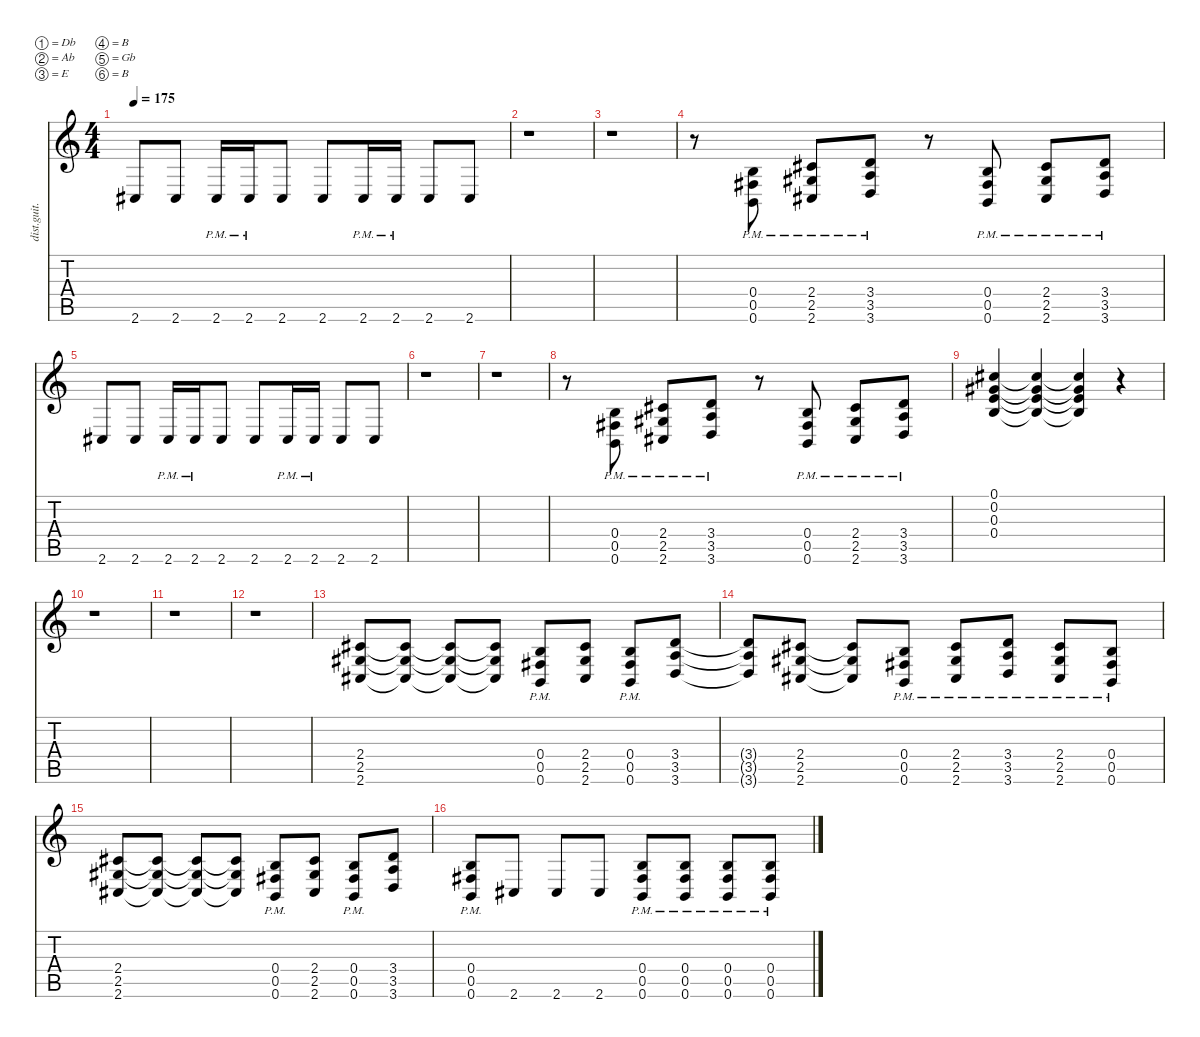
\defaultSystemsLayout 4
\hideDynamics
\bracketExtendMode nobrackets
\otherSystemsTrackNameOrientation horizontal
\track ("riff" "dist.guit.") {instrument distortionguitar}
\staff {score tabs}
\tuning (Db4 Ab3 E3 B2 Gb2 B1)
\ts (4 4)
\tempo 175
\clef g2
\ks c
2.6{acc #}.8{dy mf instrument distortionguitar beam Up} 2.6{acc #}.8{beam Up} 2.6{pm acc #}.16{beam Up} 2.6{pm acc #}.16{beam Up} 2.6{acc #}.8{beam Up} 2.6{acc #}.8{beam Up} 2.6{pm acc #}.16{beam Up} 2.6{pm acc #}.16{beam Up} 2.6{acc #}.8{beam Up} 2.6{acc #}.8{beam Up} |
r.1{beam Down} |
r.1{beam Down} |
r.8{beam Down} (0.6{pm} 0.5{pm acc #} 0.4{pm}).8{beam Up} (2.6{pm acc #} 2.5{pm acc #} 2.4{pm acc #}).8{beam Up} (3.6{pm} 3.5{pm} 3.4{pm}).8{beam Up} r.8{beam Up} (0.6{pm} 0.4{pm} 0.5{pm acc #}).8{beam Up} (2.6{pm acc #} 2.5{pm acc #} 2.4{pm acc #}).8{beam Up} (3.6{pm} 3.4{pm} 3.5{pm}).8{beam Up} |
2.6{acc #}.8{beam Up} 2.6{acc #}.8{beam Up} 2.6{pm acc #}.16{beam Up} 2.6{pm acc #}.16{beam Up} 2.6{acc #}.8{beam Up} 2.6{acc #}.8{beam Up} 2.6{pm acc #}.16{beam Up} 2.6{pm acc #}.16{beam Up} 2.6{acc #}.8{beam Up} 2.6{acc #}.8{beam Up} |
r.1{beam Down} |
r.1{beam Down} |
r.8{beam Down} (0.6{pm} 0.5{pm acc #} 0.4{pm}).8{beam Up} (2.6{pm acc #} 2.5{pm acc #} 2.4{pm acc #}).8{beam Up} (3.6{pm} 3.5{pm} 3.4{pm}).8{beam Up} r.8{beam Up} (0.6{pm} 0.4{pm} 0.5{pm acc #}).8{beam Up} (2.6{pm acc #} 2.5{pm acc #} 2.4{pm acc #}).8{beam Up} (3.6{pm} 3.4{pm} 3.5{pm}).8{beam Up} |
(0.1{acc #} 0.2{acc #} 0.3 0.4).4{beam Up} (0.1{t acc #} 0.2{t acc #} 0.3{t} 0.4{t}).4{beam Up} (0.1{t acc #} 0.2{t acc #} 0.3{t} 0.4{t}).4{beam Up} r.4{beam Up} |
r.1{beam Down} |
r.1{beam Down} |
r.1{beam Down} |
(2.6{acc #} 2.5{acc #} 2.4{acc #}).8{beam Up} (2.6{t acc #} 2.5{t acc #} 2.4{t acc #}).8{beam Up} (2.6{t acc #} 2.5{t acc #} 2.4{t acc #}).8{beam Up} (2.6{t acc #} 2.5{t acc #} 2.4{t acc #}).8{beam Up} (0.6{pm} 0.5{pm acc #} 0.4{pm}).8{beam Up} (2.6{acc #} 2.5{acc #} 2.4{acc #}).8{beam Up} (0.6{pm} 0.5{pm acc #} 0.4{pm}).8{beam Up} (3.6 3.5 3.4).8{beam Up} |
(3.6{t} 3.5{t} 3.4{t}).8{beam Up} (2.6{acc #} 2.5{acc #} 2.4{acc #}).8{beam Up} (2.6{t acc #} 2.5{t acc #} 2.4{t acc #}).8{beam Up} (0.6{pm} 0.5{pm acc #} 0.4{pm}).8{beam Up} (2.6{pm acc #} 2.4{pm acc #} 2.5{pm acc #}).8{beam Up} (3.6{pm} 3.5{pm} 3.4{pm}).8{beam Up} (2.6{pm acc #} 2.4{pm acc #} 2.5{pm acc #}).8{beam Up} (0.6{pm} 0.5{pm acc #} 0.4{pm}).8{beam Up} |
(2.6{acc #} 2.5{acc #} 2.4{acc #}).8{beam Up} (2.6{t acc #} 2.5{t acc #} 2.4{t acc #}).8{beam Up} (2.6{t acc #} 2.5{t acc #} 2.4{t acc #}).8{beam Up} (2.6{t acc #} 2.5{t acc #} 2.4{t acc #}).8{beam Up} (0.6{pm} 0.5{pm acc #} 0.4{pm}).8{beam Up} (2.6{acc #} 2.5{acc #} 2.4{acc #}).8{beam Up} (0.6{pm} 0.5{pm acc #} 0.4{pm}).8{beam Up} (3.6 3.5 3.4).8{beam Up} |
(0.6{pm} 0.5{pm acc #} 0.4{pm}).8{beam Up} 2.6{acc #}.8{beam Up} 2.6{acc #}.8{beam Up} 2.6{acc #}.8{beam Up} (0.6{pm} 0.4{pm} 0.5{pm acc #}).8{beam Up} (0.6{pm} 0.5{pm acc #} 0.4{pm}).8{beam Up} (0.6{pm} 0.4{pm} 0.5{pm acc #}).8{beam Up} (0.6{pm} 0.5{pm acc #} 0.4{pm}).8{beam Up}
